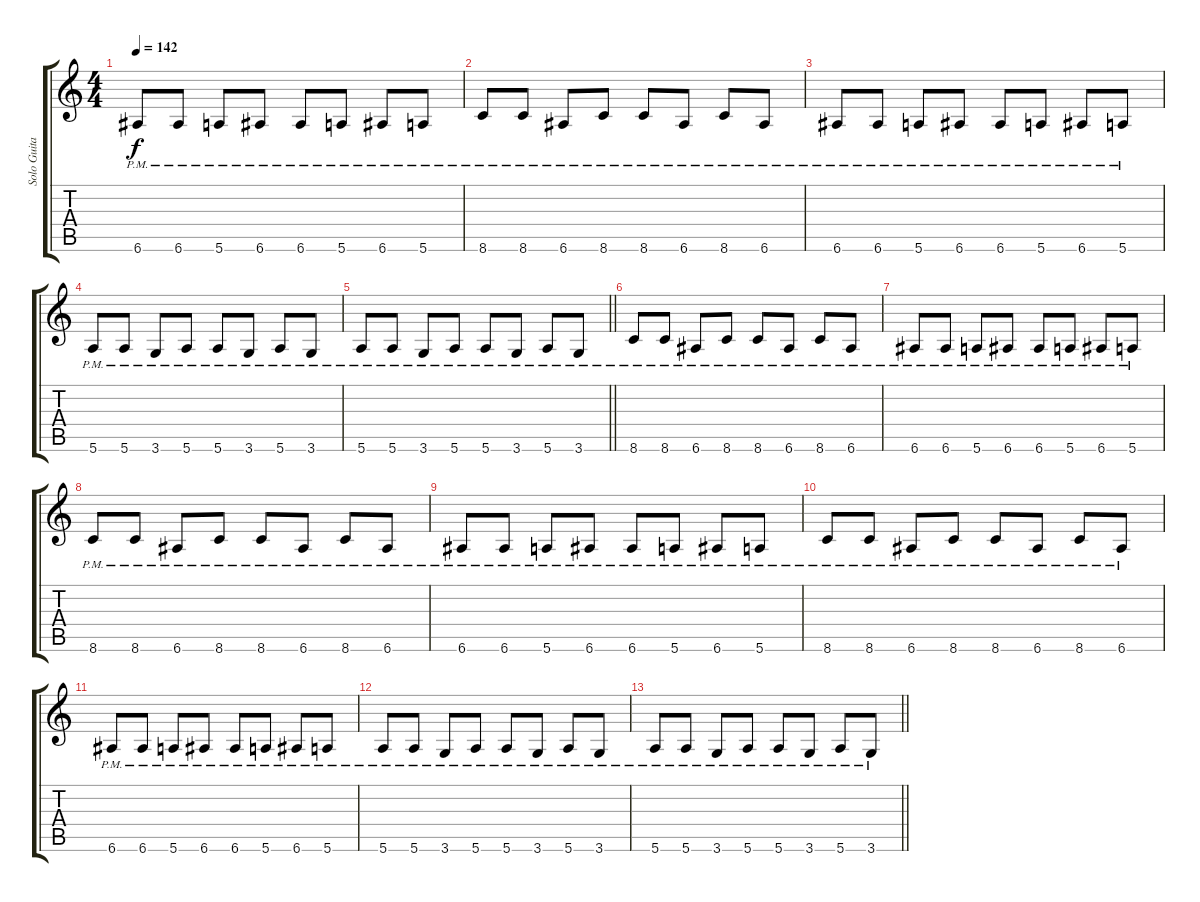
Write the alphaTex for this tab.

\track ("Solo Guitar" "Solo Guita") {instrument electricguitarclean}
\staff {score tabs}
\tuning (E4 B3 G3 D3 A2 E2) {hide}
\ts (4 4)
\tempo 142
\clef g2
\ks c
6.6{pm}.8{dy f} 6.6{pm}.8 5.6{pm}.8 6.6{pm}.8 6.6{pm}.8 5.6{pm}.8 6.6{pm}.8 5.6{pm}.8 |
8.6{pm}.8 8.6{pm}.8 6.6{pm}.8 8.6{pm}.8 8.6{pm}.8 6.6{pm}.8 8.6{pm}.8 6.6{pm}.8 |
6.6{pm}.8 6.6{pm}.8 5.6{pm}.8 6.6{pm}.8 6.6{pm}.8 5.6{pm}.8 6.6{pm}.8 5.6{pm}.8 |
5.6{pm}.8 5.6{pm}.8 3.6{pm}.8 5.6{pm}.8 5.6{pm}.8 3.6{pm}.8 5.6{pm}.8 3.6{pm}.8 |
\barLineRight lightlight
5.6{pm}.8 5.6{pm}.8 3.6{pm}.8 5.6{pm}.8 5.6{pm}.8 3.6{pm}.8 5.6{pm}.8 3.6{pm}.8 |
8.6{pm}.8{instrument acousticguitarsteel} 8.6{pm}.8 6.6{pm}.8 8.6{pm}.8 8.6{pm}.8 6.6{pm}.8 8.6{pm}.8 6.6{pm}.8 |
6.6{pm}.8 6.6{pm}.8 5.6{pm}.8 6.6{pm}.8 6.6{pm}.8 5.6{pm}.8 6.6{pm}.8 5.6{pm}.8 |
8.6{pm}.8 8.6{pm}.8 6.6{pm}.8 8.6{pm}.8 8.6{pm}.8 6.6{pm}.8 8.6{pm}.8 6.6{pm}.8 |
6.6{pm}.8 6.6{pm}.8 5.6{pm}.8 6.6{pm}.8 6.6{pm}.8 5.6{pm}.8 6.6{pm}.8 5.6{pm}.8 |
8.6{pm}.8 8.6{pm}.8 6.6{pm}.8 8.6{pm}.8 8.6{pm}.8 6.6{pm}.8 8.6{pm}.8 6.6{pm}.8 |
6.6{pm}.8 6.6{pm}.8 5.6{pm}.8 6.6{pm}.8 6.6{pm}.8 5.6{pm}.8 6.6{pm}.8 5.6{pm}.8 |
5.6{pm}.8 5.6{pm}.8 3.6{pm}.8 5.6{pm}.8 5.6{pm}.8 3.6{pm}.8 5.6{pm}.8 3.6{pm}.8 |
\barLineRight lightlight
5.6{pm}.8 5.6{pm}.8 3.6{pm}.8 5.6{pm}.8 5.6{pm}.8 3.6{pm}.8 5.6{pm}.8 3.6{pm}.8
